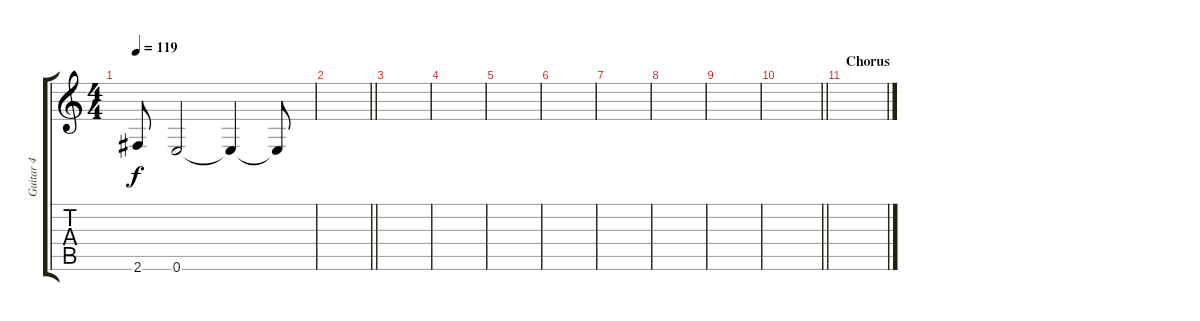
\track ("Guitar 4" "Guitar 4") {instrument distortionguitar}
\staff {score tabs}
\tuning (E4 B3 G3 D3 A2 E2) {hide}
\ts (4 4)
\tempo 119
\clef g2
\ks c
2.6.8{dy f} 0.6.2 0.6{t}.4 0.6{t}.8 |
\barLineRight lightlight
|
|
|
|
|
|
|
|
\barLineRight lightlight
|
\section ("" "Chorus")
